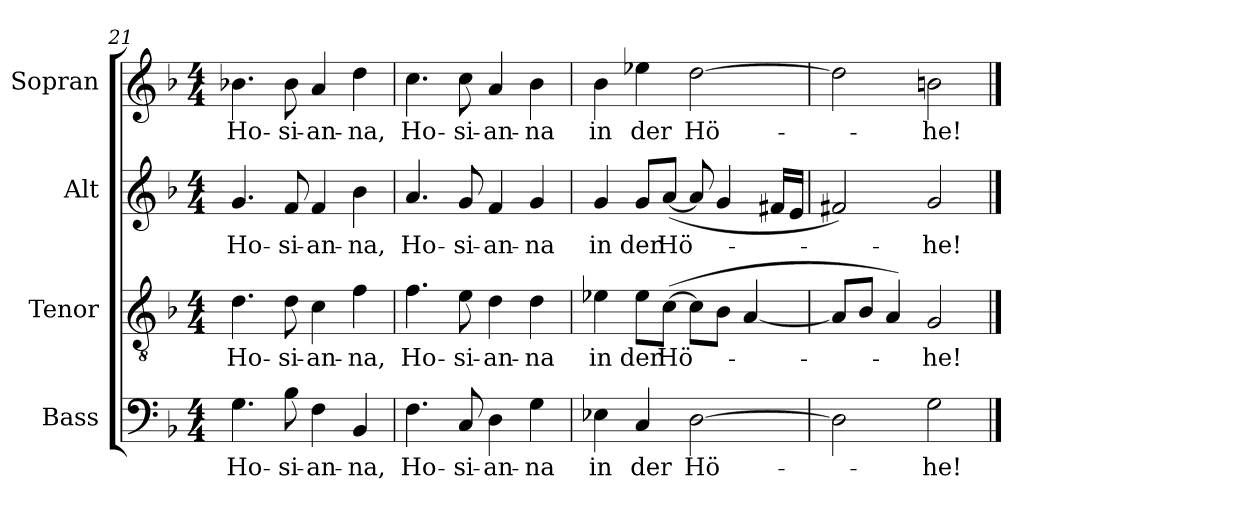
**kern	**text	**kern	**text	**kern	**text	**kern	**text
*part4	*part4	*part3	*part3	*part2	*part2	*part1	*part1
*staff4	*staff4	*staff3	*staff3	*staff2	*staff2	*staff1	*staff1
*I"Bass	*	*I"Tenor	*	*I"Alt	*	*I"Sopran	*
*I'B.	*	*I'T.	*	*I'A.	*	*I'S.	*
!!LO:LB:g=z
*clefF4	*	*clefGv2	*	*clefG2	*	*clefG2	*
*	*	*ITrd7c12	*	*	*	*	*
*k[b-]	*	*k[b-]	*	*k[b-]	*	*k[b-]	*
*F:	*	*F:	*	*F:	*	*F:	*
*M4/4	*	*M4/4	*	*M4/4	*	*M4/4	*
=21	=21	=21	=21	=21	=21	=21	=21
!	!LO:LY:b:color=#000000	!	!	!	!	!	!
!	!	!	!LO:LY:b:color=#000000	!	!	!	!
!	!	!	!	!	!LO:LY:b:color=#000000	!	!
!	!	!	!	!	!	!	!LO:LY:b:color=#000000
4.Gi\	Ho-	4.Di\	Ho-	4.gi/	Ho-	4.b-Xi\	Ho-
!	!LO:LY:b:color=#000000	!	!	!	!	!	!
!	!	!	!LO:LY:b:color=#000000	!	!	!	!
!	!	!	!	!	!LO:LY:b:color=#000000	!	!
!	!	!	!	!	!	!	!LO:LY:b:color=#000000
8B-i\	-si-	8Di\	-si-	8fi/	-si-	8b-i\	-si-
!	!LO:LY:b:color=#000000	!	!	!	!	!	!
!	!	!	!LO:LY:b:color=#000000	!	!	!	!
!	!	!	!	!	!LO:LY:b:color=#000000	!	!
!	!	!	!	!	!	!	!LO:LY:b:color=#000000
4Fi\	-an-	4Ci\	-an-	4fi/	-an-	4ai/	-an-
!	!LO:LY:b:color=#000000	!	!	!	!	!	!
!	!	!	!LO:LY:b:color=#000000	!	!	!	!
!	!	!	!	!	!LO:LY:b:color=#000000	!	!
!	!	!	!	!	!	!	!LO:LY:b:color=#000000
4BB-i/	-na,	4Fi\	-na,	4b-i\	-na,	4ddi\	-na,
=22	=22	=22	=22	=22	=22	=22	=22
!	!LO:LY:b:color=#000000	!	!	!	!	!	!
!	!	!	!LO:LY:b:color=#000000	!	!	!	!
!	!	!	!	!	!LO:LY:b:color=#000000	!	!
!	!	!	!	!	!	!	!LO:LY:b:color=#000000
4.Fi\	Ho-	4.Fi\	Ho-	4.ai/	Ho-	4.cci\	Ho-
!	!LO:LY:b:color=#000000	!	!	!	!	!	!
!	!	!	!LO:LY:b:color=#000000	!	!	!	!
!	!	!	!	!	!LO:LY:b:color=#000000	!	!
!	!	!	!	!	!	!	!LO:LY:b:color=#000000
8Ci/	-si-	8Ei\	-si-	8gi/	-si-	8cci\	-si-
!	!LO:LY:b:color=#000000	!	!	!	!	!	!
!	!	!	!LO:LY:b:color=#000000	!	!	!	!
!	!	!	!	!	!LO:LY:b:color=#000000	!	!
!	!	!	!	!	!	!	!LO:LY:b:color=#000000
4Di\	-an-	4Di\	-an-	4fi/	-an-	4ai/	-an-
!	!LO:LY:b:color=#000000	!	!	!	!	!	!
!	!	!	!LO:LY:b:color=#000000	!	!	!	!
!	!	!	!	!	!LO:LY:b:color=#000000	!	!
!	!	!	!	!	!	!	!LO:LY:b:color=#000000
4Gi\	-na	4Di\	-na	4gi/	-na	4b-i\	-na
=23	=23	=23	=23	=23	=23	=23	=23
!	!LO:LY:b:color=#000000	!	!	!	!	!	!
!	!	!	!LO:LY:b:color=#000000	!	!	!	!
!	!	!	!	!	!LO:LY:b:color=#000000	!	!
!	!	!	!	!	!	!	!LO:LY:b:color=#000000
4E-Xi\	in	4E-Xi\	in	4gi/	in	4b-i\	in
!	!LO:LY:b:color=#000000	!	!	!	!	!	!
!	!	!	!LO:LY:b:color=#000000	!	!	!	!
!	!	!	!	!	!LO:LY:b:color=#000000	!	!
!	!	!	!	!	!	!	!LO:LY:b:color=#000000
4Ci/	der	8E-i\L	der	8gi/L	der	4ee-Xi\	der
!	!	!	!LO:LY:b:color=#000000	!	!	!	!
!	!	!	!	!	!LO:LY:b:color=#000000	!	!
.	.	([8Ci\J	Hö-	([8ai/J	Hö-	.	.
!	!LO:LY:b:color=#000000	!	!	!	!	!	!
!	!	!	!	!	!	!	!LO:LY:b:color=#000000
[2Di\	Hö-	8Ci\L]	.	8ai/]	.	[2ddi\	Hö-
.	.	8BB-i\J	.	4gi/	.	.	.
.	.	[4AAi/	.	.	.	.	.
.	.	.	.	16f#Xi/LL	.	.	.
.	.	.	.	16ei/JJ	.	.	.
=24	=24	=24	=24	=24	=24	=24	=24
2Di\]	.	8AAi/L]	.	2f#Xi/)	.	2ddi\]	.
.	.	8BB-i/J	.	.	.	.	.
.	.	4AAi/)	.	.	.	.	.
!	!LO:LY:b:color=#000000	!	!	!	!	!	!
!	!	!	!LO:LY:b:color=#000000	!	!	!	!
!	!	!	!	!	!LO:LY:b:color=#000000	!	!
!	!	!	!	!	!	!	!LO:LY:b:color=#000000
2Gi\	-he!	2GGi/	-he!	2gi/	-he!	2bni\	-he!
==	==	==	==	==	==	==	==
*-	*-	*-	*-	*-	*-	*-	*-
